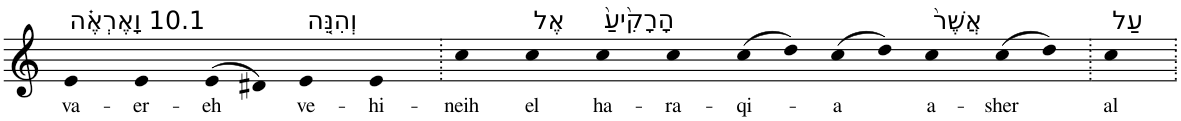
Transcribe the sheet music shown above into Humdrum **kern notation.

**kern	**text
*part1	*part1
*staff1	*staff1
*I"Piano	*
*I'Pno	*
*clefG2	*
*k[]	*
=1	=1
!LO:TX:a:t=10.1 וָאֶרְאֶ֗ה	!
!	!LO:LY:b
4e	va-
!	!LO:LY:b
4e	-er-
!	!LO:LY:b
(>8e	-eh
8d#X)	.
!LO:TX:a:t=וְהִנֵּ֤ה	!
!	!LO:LY:b
4e	ve-
!	!LO:LY:b
4e	-hi-
=2.	=2.
!	!LO:LY:b
4cc	-neih
!LO:TX:a:t=אֶל	!
!	!LO:LY:b
4cc	el
!LO:TX:a:t=הָרָקִ֙יעַ֙	!
!	!LO:LY:b
4cc	ha-
!	!LO:LY:b
4cc	-ra-
!	!LO:LY:b
(>8cc	-qi-
8dd)	.
!	!LO:LY:b
(>8cc	-a
8dd)	.
!LO:TX:a:t=אֲשֶׁר֙	!
!	!LO:LY:b
4cc	a-
!	!LO:LY:b
(>8cc	-sher
8dd)	.
=3.	=3.
!LO:TX:a:t=עַל	!
!	!LO:LY:b
4cc	al
=.	=.
*-	*-
